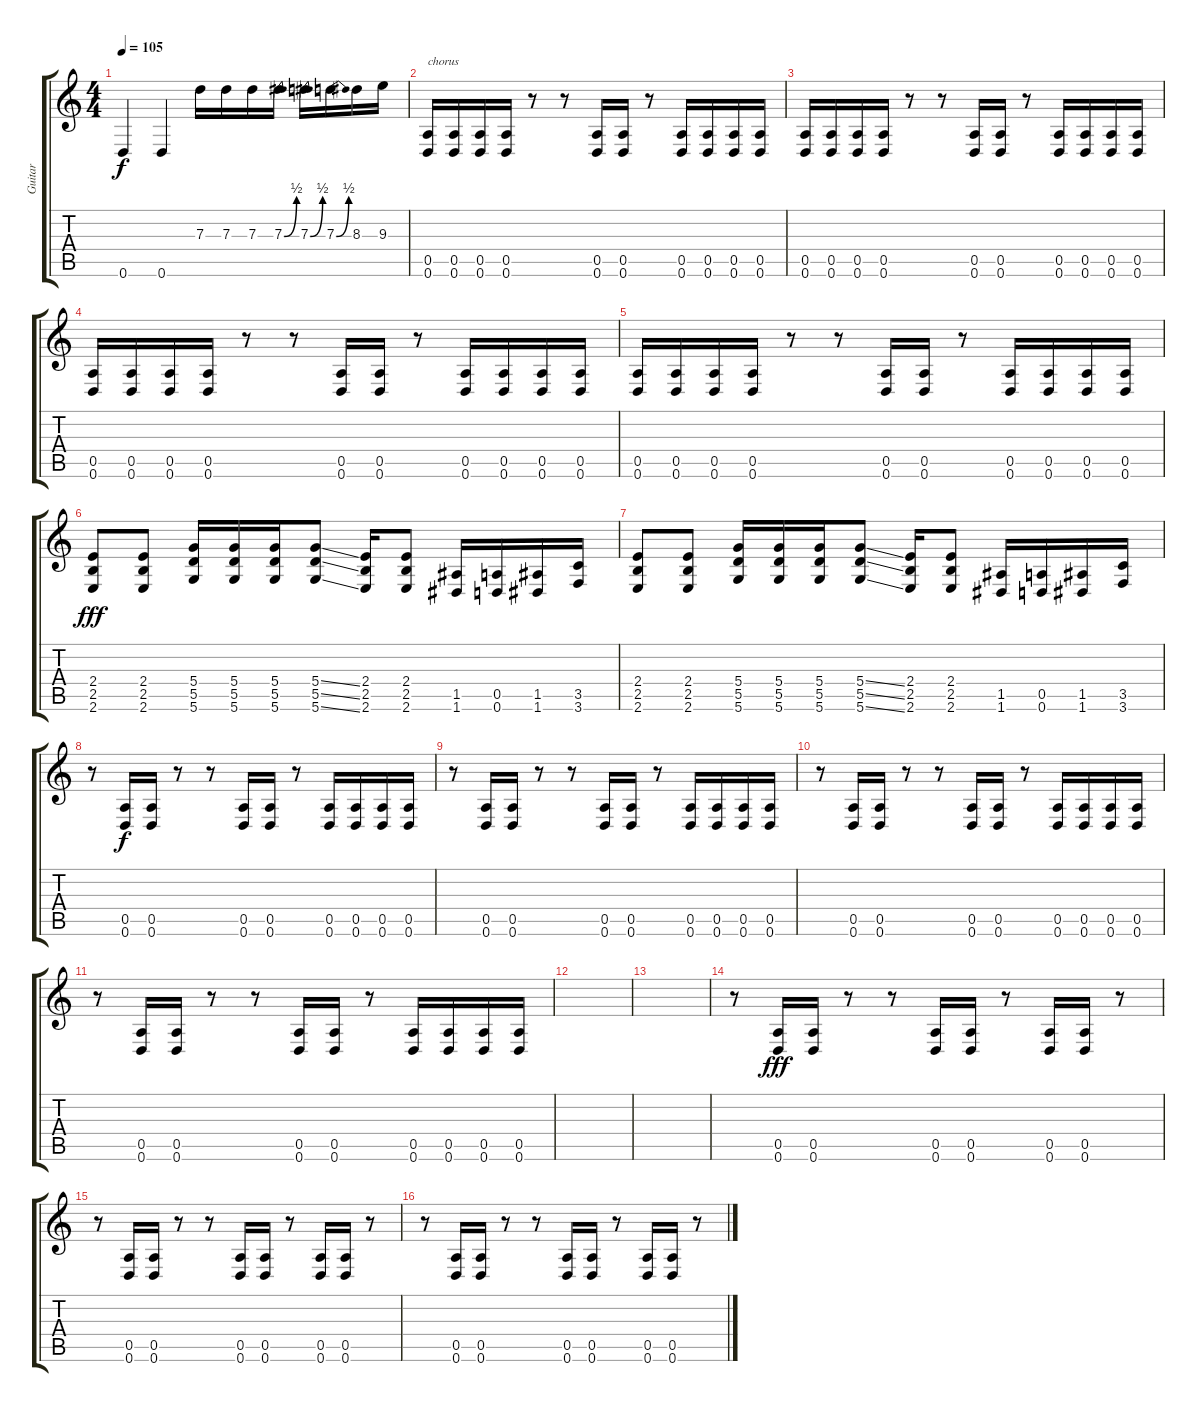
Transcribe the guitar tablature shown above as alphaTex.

\track ("Guitar" "Guitar") {instrument distortionguitar}
\staff {score tabs}
\tuning (E4 B3 G3 D3 A2 D2) {hide}
\ts (4 4)
\tempo 105
\clef g2
\ks c
0.6.4{dy f} 0.6.4 7.3.16 7.3.16 7.3.16 7.3{be (bend 0 0 60 2)}.16 7.3{be (bend 0 0 60 2)}.16 7.3{be (bend 0 0 60 2)}.16 8.3.16 9.3.16 |
(0.5 0.6).16{txt "chorus"} (0.5 0.6).16 (0.5 0.6).16 (0.5 0.6).16 r.8 r.8 (0.5 0.6).16 (0.5 0.6).16 r.8 (0.5 0.6).16 (0.5 0.6).16 (0.5 0.6).16 (0.5 0.6).16 |
(0.5 0.6).16 (0.5 0.6).16 (0.5 0.6).16 (0.5 0.6).16 r.8 r.8 (0.5 0.6).16 (0.5 0.6).16 r.8 (0.5 0.6).16 (0.5 0.6).16 (0.5 0.6).16 (0.5 0.6).16 |
(0.5 0.6).16 (0.5 0.6).16 (0.5 0.6).16 (0.5 0.6).16 r.8 r.8 (0.5 0.6).16 (0.5 0.6).16 r.8 (0.5 0.6).16 (0.5 0.6).16 (0.5 0.6).16 (0.5 0.6).16 |
(0.5 0.6).16 (0.5 0.6).16 (0.5 0.6).16 (0.5 0.6).16 r.8 r.8 (0.5 0.6).16 (0.5 0.6).16 r.8 (0.5 0.6).16 (0.5 0.6).16 (0.5 0.6).16 (0.5 0.6).16 |
(2.4 2.5 2.6).8{dy fff} (2.4 2.5 2.6).8 (5.4 5.5 5.6).16 (5.4 5.5 5.6).16 (5.4 5.5 5.6).16 (5.4{ss} 5.5{ss} 5.6{ss}).8 (2.4 2.5 2.6).16 (2.4 2.5 2.6).8 (1.5 1.6).16 (0.5 0.6).16 (1.5 1.6).16 (3.5 3.6).16 |
(2.4 2.5 2.6).8 (2.4 2.5 2.6).8 (5.4 5.5 5.6).16 (5.4 5.5 5.6).16 (5.4 5.5 5.6).16 (5.4{ss} 5.5{ss} 5.6{ss}).8 (2.4 2.5 2.6).16 (2.4 2.5 2.6).8 (1.5 1.6).16 (0.5 0.6).16 (1.5 1.6).16 (3.5 3.6).16 |
r.8 (0.5 0.6).16{dy f} (0.5 0.6).16 r.8 r.8 (0.5 0.6).16 (0.5 0.6).16 r.8 (0.5 0.6).16 (0.5 0.6).16 (0.5 0.6).16 (0.5 0.6).16 |
r.8 (0.5 0.6).16 (0.5 0.6).16 r.8 r.8 (0.5 0.6).16 (0.5 0.6).16 r.8 (0.5 0.6).16 (0.5 0.6).16 (0.5 0.6).16 (0.5 0.6).16 |
r.8 (0.5 0.6).16 (0.5 0.6).16 r.8 r.8 (0.5 0.6).16 (0.5 0.6).16 r.8 (0.5 0.6).16 (0.5 0.6).16 (0.5 0.6).16 (0.5 0.6).16 |
r.8 (0.5 0.6).16 (0.5 0.6).16 r.8 r.8 (0.5 0.6).16 (0.5 0.6).16 r.8 (0.5 0.6).16 (0.5 0.6).16 (0.5 0.6).16 (0.5 0.6).16 |
|
|
r.8 (0.5 0.6).16{dy fff} (0.5 0.6).16 r.8 r.8 (0.5 0.6).16 (0.5 0.6).16 r.8 (0.5 0.6).16 (0.5 0.6).16 r.8 |
r.8 (0.5 0.6).16 (0.5 0.6).16 r.8 r.8 (0.5 0.6).16 (0.5 0.6).16 r.8 (0.5 0.6).16 (0.5 0.6).16 r.8 |
r.8 (0.5 0.6).16 (0.5 0.6).16 r.8 r.8 (0.5 0.6).16 (0.5 0.6).16 r.8 (0.5 0.6).16 (0.5 0.6).16 r.8
